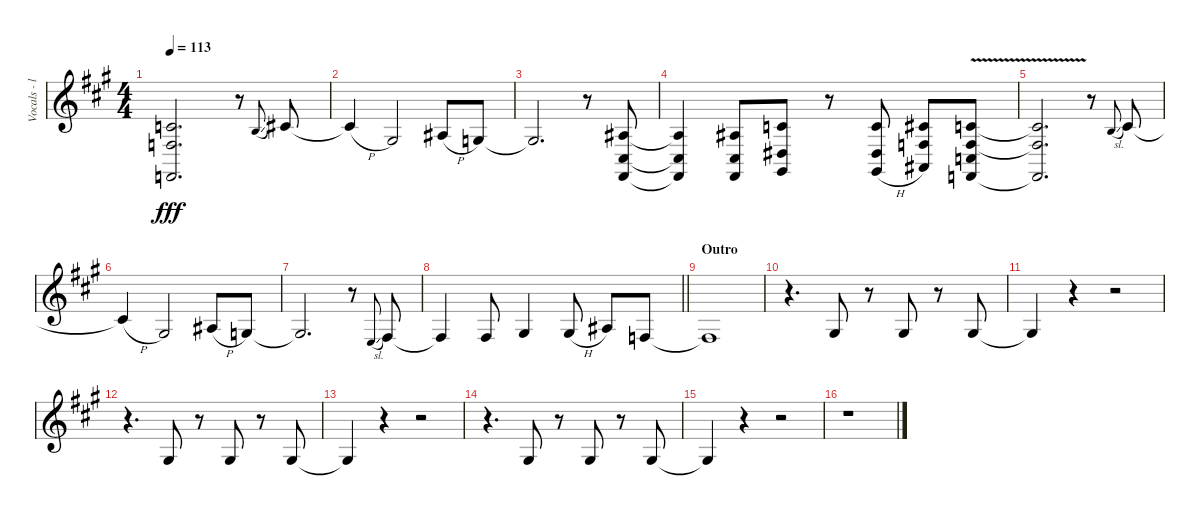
\track ("Vocals - lead" "Vocals - l") {instrument trombone}
\staff {score}
\tuning (Eb4 Bb3 Gb3 Db3 Ab2 Eb2) {hide}
\ts (4 4)
\tempo 113
\clef g2
\ks f#minor
(6.3{t} 4.4{t} 2.6{t}).2{d dy fff} r.8 10.4{sl}.8{gr onbeat} 12.4.8 |
12.4{h t}.4 7.4.2 9.4{h}.8 6.4.8 |
6.4{t}.2{d} r.8 (4.3 5.5 3.6).8 |
(4.3{t} 5.5{t} 3.6{t}).4 (4.3 5.5 3.6).8 (6.3 7.5 5.6).8 r.8 (6.3{h} 7.5{h} 5.6{h}).8 (7.3 9.5 7.6).8 (6.3{v} 4.4{v} 4.5 2.6).8 |
(6.3{t} 4.4{t} 2.6{t}).2{d} r.8 10.4{sl}.8{gr onbeat} 12.4.8 |
12.4{h t}.4 7.4.2 9.4{h}.8 6.4.8 |
6.4{t}.2{d} r.8 8.5{sl}.8{gr onbeat} 10.5.8 |
\barLineRight lightlight
10.5{t}.4 10.5.8 12.5.4 12.5{h}.8 14.5.8 9.5.8 |
\section ("" "Outro")
9.5{t}.1 |
r.4{d} 12.5.8 r.8 12.5.8 r.8 12.5.8 |
12.5{t}.4 r.4 r.2 |
r.4{d} 12.5.8 r.8 12.5.8 r.8 12.5.8 |
12.5{t}.4 r.4 r.2 |
r.4{d} 12.5.8 r.8 12.5.8 r.8 12.5.8 |
12.5{t}.4 r.4 r.2 |
r.1
